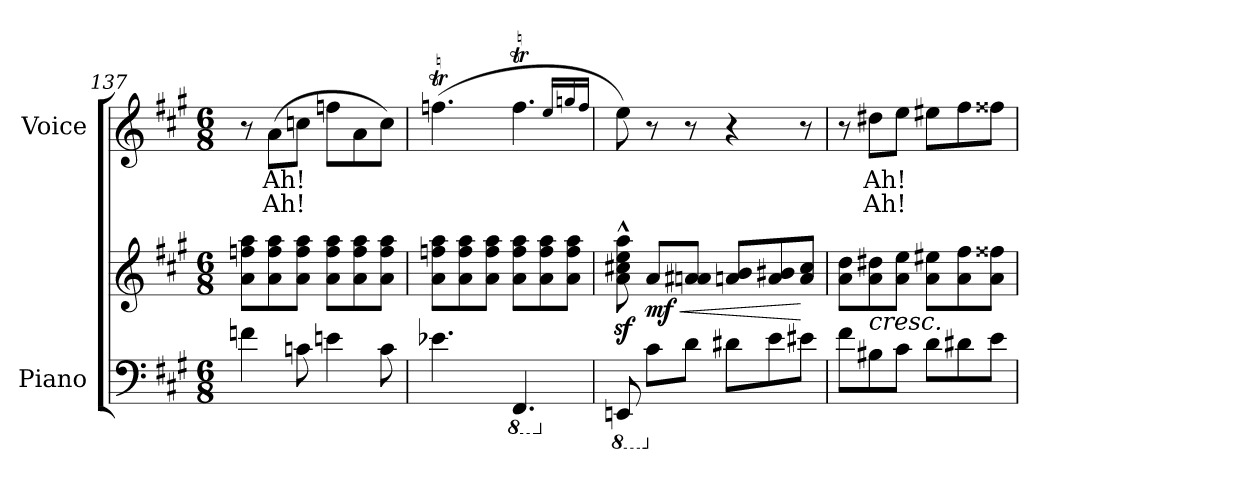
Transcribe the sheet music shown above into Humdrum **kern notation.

**kern	**kern	**dynam	**kern	**text	**text
*part2	*part2	*part2	*part1	*part1	*part1
*staff3	*staff2	*staff2/3	*staff1	*staff1	*staff1
*I"Piano	*	*	*I"Voice	*	*
*I'Pno	*	*	*	*	*
*clefF4	*clefG2	*	*clefG2	*	*
*k[f#c#g#]	*k[f#c#g#]	*	*k[f#c#g#]	*	*
*M6/8	*M6/8	*	*M6/8	*	*
=137	=137	=137	=137	=137	=137
4fn\	8a\ 8ffn\ 8aa\L	.	8r	.	.
.	8a\ 8ff\ 8aa\	.	(8a\L	Ah!	Ah!
8cn\	8a\ 8ff\ 8aa\J	.	8ccn\J	.	.
4en\	8a\ 8ff\ 8aa\L	.	8ffn\L	.	.
.	8a\ 8ff\ 8aa\	.	8a\	.	.
8c\	8a\ 8ff\ 8aa\J	.	8cc\J)	.	.
=138	=138	=138	=138	=138	=138
4.e-X\	8a\ 8ffn\ 8aa\L	.	(4.ffnT\	.	.
.	8a\ 8ff\ 8aa\	.	.	.	.
.	8a\ 8ff\ 8aa\J	.	.	.	.
*8ba	*	*	*	*	*
4.FFF#/	8a\ 8ff\ 8aa\L	.	4.ffT\	.	.
.	8a\ 8ff\ 8aa\	.	.	.	.
.	8a\ 8ff\ 8aa\J	.	.	.	.
.	.	.	16qee/LL	.	.
.	.	.	16qggn/	.	.
.	.	.	16qff/JJ	.	.
=139	=139	=139	=139	=139	=139
*X8ba	*	*	*	*	*
*8ba	*	*	*	*	*
8EEEn/	8a\z<^^ 8cc#X\z<^^ 8ee\z<^^ 8aa\z<^^	.	8ee\)	.	.
*X8ba	*	*	*	*	*
!	!	!LO:HP:b	!	!	!
!	!	!LO:DY:n=1:b	!	!	!
8c#\L	8a/L	< mf	8r	.	.
8d\J	8an/ 8a#X/J	.	8r	.	.
8d#X\L	8an/ 8b/L	.	4r	.	.
8e\	8a/ 8b#X/	.	.	.	.
8e#X\J	8a/ 8cc#/J	[	8r	.	.
=140	=140	=140	=140	=140	=140
8f#\L	8a\ 8dd\L	.	8r	.	.
!	!LO:TX:b:i:t=cresc.	!	!	!	!
8B#X\	8a\ 8dd#X\	.	8dd#X\L	Ah!	Ah!
8c#\J	8a\ 8ee\J	.	8ee\J	.	.
8d\L	8a\ 8ee#X\L	.	8ee#X\L	.	.
8d#X\	8a\ 8ff#\	.	8ff#\	.	.
8e\J	8a\ 8ff##X\J	.	8ff##X\J	.	.
=	=	=	=	=	=
*-	*-	*-	*-	*-	*-
